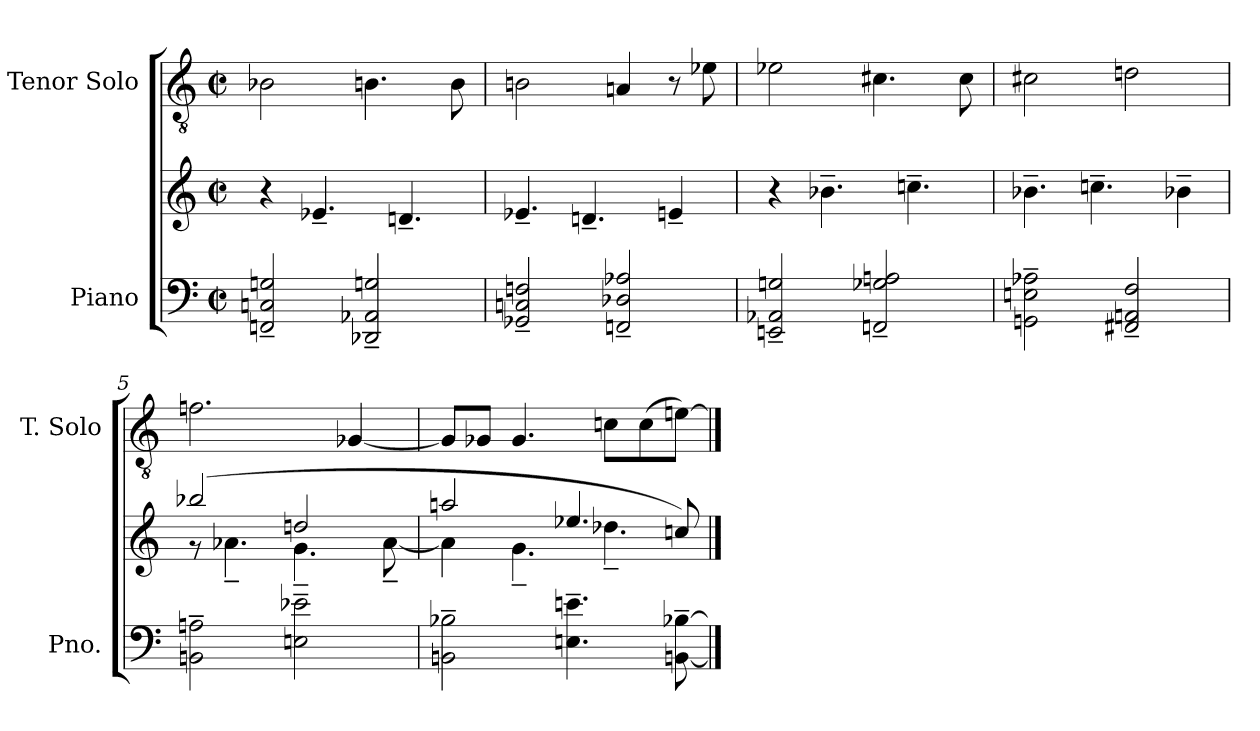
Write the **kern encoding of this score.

**kern	**kern	**kern
*part2	*part2	*part1
*staff3	*staff2	*staff1
*I"Piano	*	*I"Tenor Solo
*I'Pno.	*	*I'T. Solo
*clefF4	*clefG2	*clefGv2
*k[]	*k[]	*k[]
*C:	*C:	*C:
*M2/2	*M2/2	*M2/2
*met(c|)	*met(c|)	*met(c|)
=1	=1	=1
2FFn~ 2Cn~ 2Gn~	4r	2B-X
.	4.e-X~	.
2DD-X~ 2AA-X~ 2Gn~	.	4.Bn
.	4.dn~	.
.	.	8B
=2	=2	=2
2GG-X~ 2Cn~ 2Fn~	4.e-X~	2Bn
.	4.dn~	.
2FFn~ 2D-X~ 2A-X~	.	4An
.	4en~	8r
.	.	8e-X
=3	=3	=3
2EEn~ 2AA-X~ 2Gn~	4r	2e-X
.	4.b-X~	.
2FFn~ 2G-X~ 2An~	.	4.c#X
.	4.ccn~	.
.	.	8c#
=4	=4	=4
2GGn~ 2En~ 2A-X~	4.b-X~	2c#X
.	4.ccn~	.
2FF#X~ 2AAn~ 2F~	.	2dn
.	4b-X~	.
=5	=5	=5
*	*^	*
2BBn~ 2An~	(2bb-X	8r	2.fn
.	.	4.a-X~	.
2En~ 2e-X~	2ddn	4.g~	.
.	.	.	[4G-X
.	.	[8a-~	.
=6	=6	=6	=6
2BBn~ 2B-X~	2aan	4a-]	8G-L]
.	.	.	8G-XJ
.	.	4.g~	4.G-
4.En~ 4.en~	4.ee-X	.	.
.	.	4.dd-X~	8cnL
.	.	.	(8c
[8BBn~ [8B-X~	8ccn)	.	[8enJ)
*	*v	*v	*
==	==	==
*-	*-	*-
